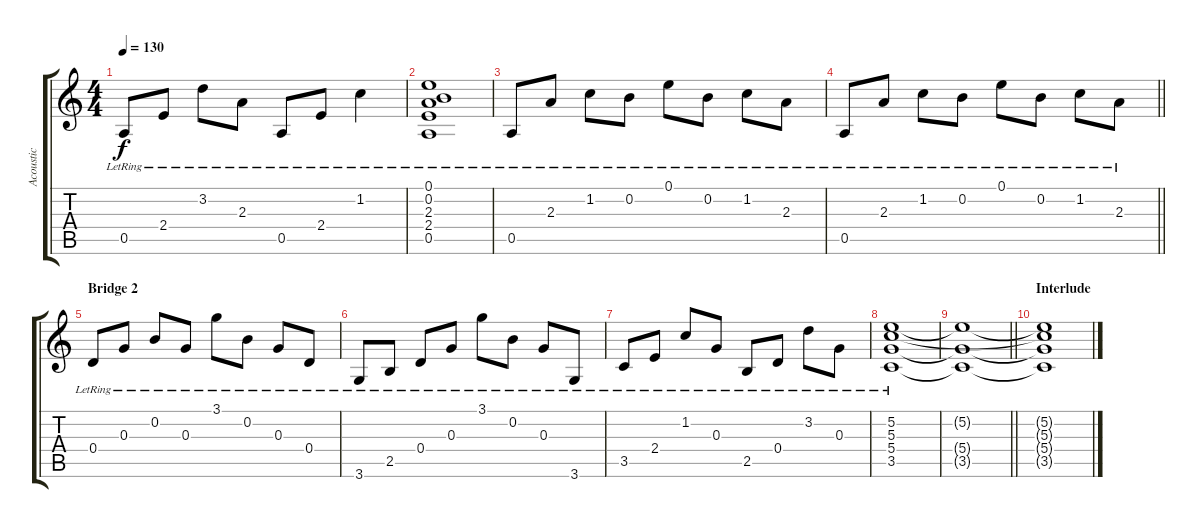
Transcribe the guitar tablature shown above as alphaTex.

\track ("Acoustic" "Acoustic") {instrument acousticguitarsteel}
\staff {score tabs}
\tuning (E4 B3 G3 D3 A2 E2) {hide}
\ts (4 4)
\tempo 130
\clef g2
\ks c
0.5{lr}.8{dy f} 2.4{lr}.8 3.2{lr}.8 2.3{lr}.8 0.5{lr}.8 2.4{lr}.8 1.2{lr}.4 |
(0.1{lr} 0.2{lr} 2.3{lr} 2.4{lr} 0.5{lr}).1 |
0.5{lr}.8 2.3{lr}.8 1.2{lr}.8 0.2{lr}.8 0.1{lr}.8 0.2{lr}.8 1.2{lr}.8 2.3{lr}.8 |
\barLineRight lightlight
0.5{lr}.8 2.3{lr}.8 1.2{lr}.8 0.2{lr}.8 0.1{lr}.8 0.2{lr}.8 1.2{lr}.8 2.3{lr}.8 |
\section ("" "Bridge 2")
0.4{lr}.8 0.3{lr}.8 0.2{lr}.8 0.3{lr}.8 3.1{lr}.8 0.2{lr}.8 0.3{lr}.8 0.4{lr}.8 |
3.6{lr}.8 2.5{lr}.8 0.4{lr}.8 0.3{lr}.8 3.1{lr}.8 0.2{lr}.8 0.3{lr}.8 3.6{lr}.8 |
3.5{lr}.8 2.4{lr}.8 1.2{lr}.8 0.3{lr}.8 2.5{lr}.8 0.4{lr}.8 3.2{lr}.8 0.3{lr}.8 |
(5.2{lr} 5.3{lr} 5.4{lr} 3.5{lr}).1 |
\barLineRight lightlight
(5.2{t} 5.4{t} 3.5{t}).1 |
\section ("" "Interlude")
(5.2{t} 5.3{t} 5.4{t} 3.5{t}).1
